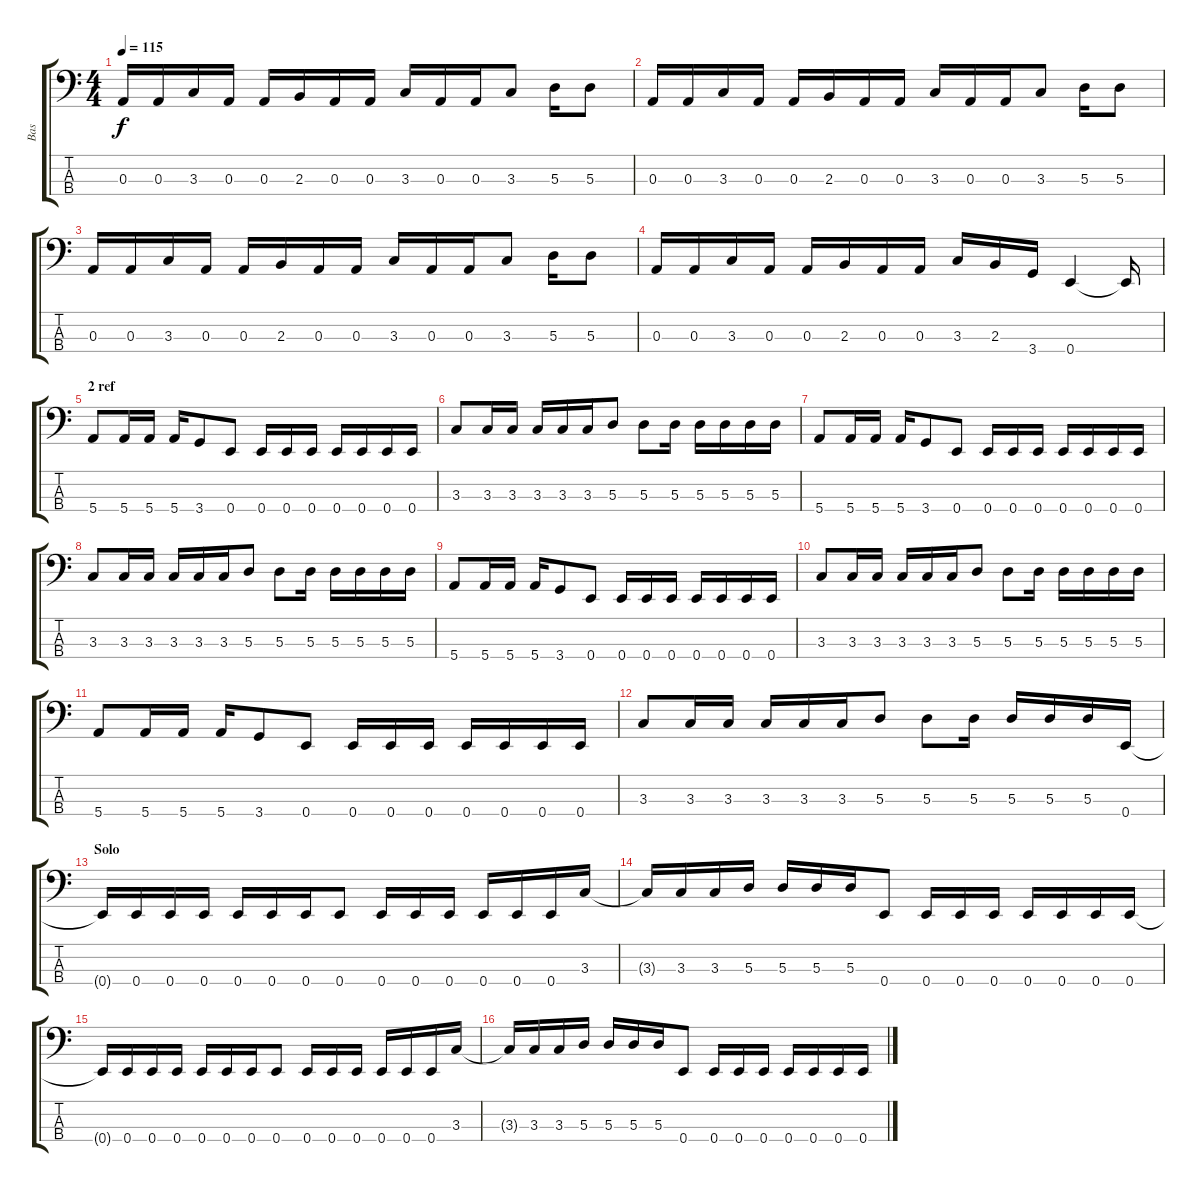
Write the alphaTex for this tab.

\track ("Bas" "Bas") {instrument electricbasspick}
\staff {score tabs}
\tuning (G2 D2 A1 E1) {hide}
\ts (4 4)
\tempo 115
\clef f4
\ks c
0.3.16{dy f} 0.3.16 3.3.16 0.3.16 0.3.16 2.3.16 0.3.16 0.3.16 3.3.16 0.3.16 0.3.16 3.3.8 5.3.16 5.3.8 |
0.3.16 0.3.16 3.3.16 0.3.16 0.3.16 2.3.16 0.3.16 0.3.16 3.3.16 0.3.16 0.3.16 3.3.8 5.3.16 5.3.8 |
0.3.16 0.3.16 3.3.16 0.3.16 0.3.16 2.3.16 0.3.16 0.3.16 3.3.16 0.3.16 0.3.16 3.3.8 5.3.16 5.3.8 |
0.3.16 0.3.16 3.3.16 0.3.16 0.3.16 2.3.16 0.3.16 0.3.16 3.3.16 2.3.16 3.4.16 0.4.4 0.4{t}.16 |
\section ("" "2 ref")
5.4.8 5.4.16 5.4.16 5.4.16 3.4.8 0.4.8 0.4.16 0.4.16 0.4.16 0.4.16 0.4.16 0.4.16 0.4.16 |
3.3.8 3.3.16 3.3.16 3.3.16 3.3.16 3.3.16 5.3.8 5.3.8 5.3.16 5.3.16 5.3.16 5.3.16 5.3.16 |
5.4.8 5.4.16 5.4.16 5.4.16 3.4.8 0.4.8 0.4.16 0.4.16 0.4.16 0.4.16 0.4.16 0.4.16 0.4.16 |
3.3.8 3.3.16 3.3.16 3.3.16 3.3.16 3.3.16 5.3.8 5.3.8 5.3.16 5.3.16 5.3.16 5.3.16 5.3.16 |
5.4.8 5.4.16 5.4.16 5.4.16 3.4.8 0.4.8 0.4.16 0.4.16 0.4.16 0.4.16 0.4.16 0.4.16 0.4.16 |
3.3.8 3.3.16 3.3.16 3.3.16 3.3.16 3.3.16 5.3.8 5.3.8 5.3.16 5.3.16 5.3.16 5.3.16 5.3.16 |
5.4.8 5.4.16 5.4.16 5.4.16 3.4.8 0.4.8 0.4.16 0.4.16 0.4.16 0.4.16 0.4.16 0.4.16 0.4.16 |
3.3.8 3.3.16 3.3.16 3.3.16 3.3.16 3.3.16 5.3.8 5.3.8 5.3.16 5.3.16 5.3.16 5.3.16 0.4.16 |
\section ("" "Solo")
0.4{t}.16 0.4.16 0.4.16 0.4.16 0.4.16 0.4.16 0.4.16 0.4.8 0.4.16 0.4.16 0.4.16 0.4.16 0.4.16 0.4.16 3.3.16 |
3.3{t}.16 3.3.16 3.3.16 5.3.16 5.3.16 5.3.16 5.3.16 0.4.8 0.4.16 0.4.16 0.4.16 0.4.16 0.4.16 0.4.16 0.4.16 |
0.4{t}.16 0.4.16 0.4.16 0.4.16 0.4.16 0.4.16 0.4.16 0.4.8 0.4.16 0.4.16 0.4.16 0.4.16 0.4.16 0.4.16 3.3.16 |
3.3{t}.16 3.3.16 3.3.16 5.3.16 5.3.16 5.3.16 5.3.16 0.4.8 0.4.16 0.4.16 0.4.16 0.4.16 0.4.16 0.4.16 0.4.16
